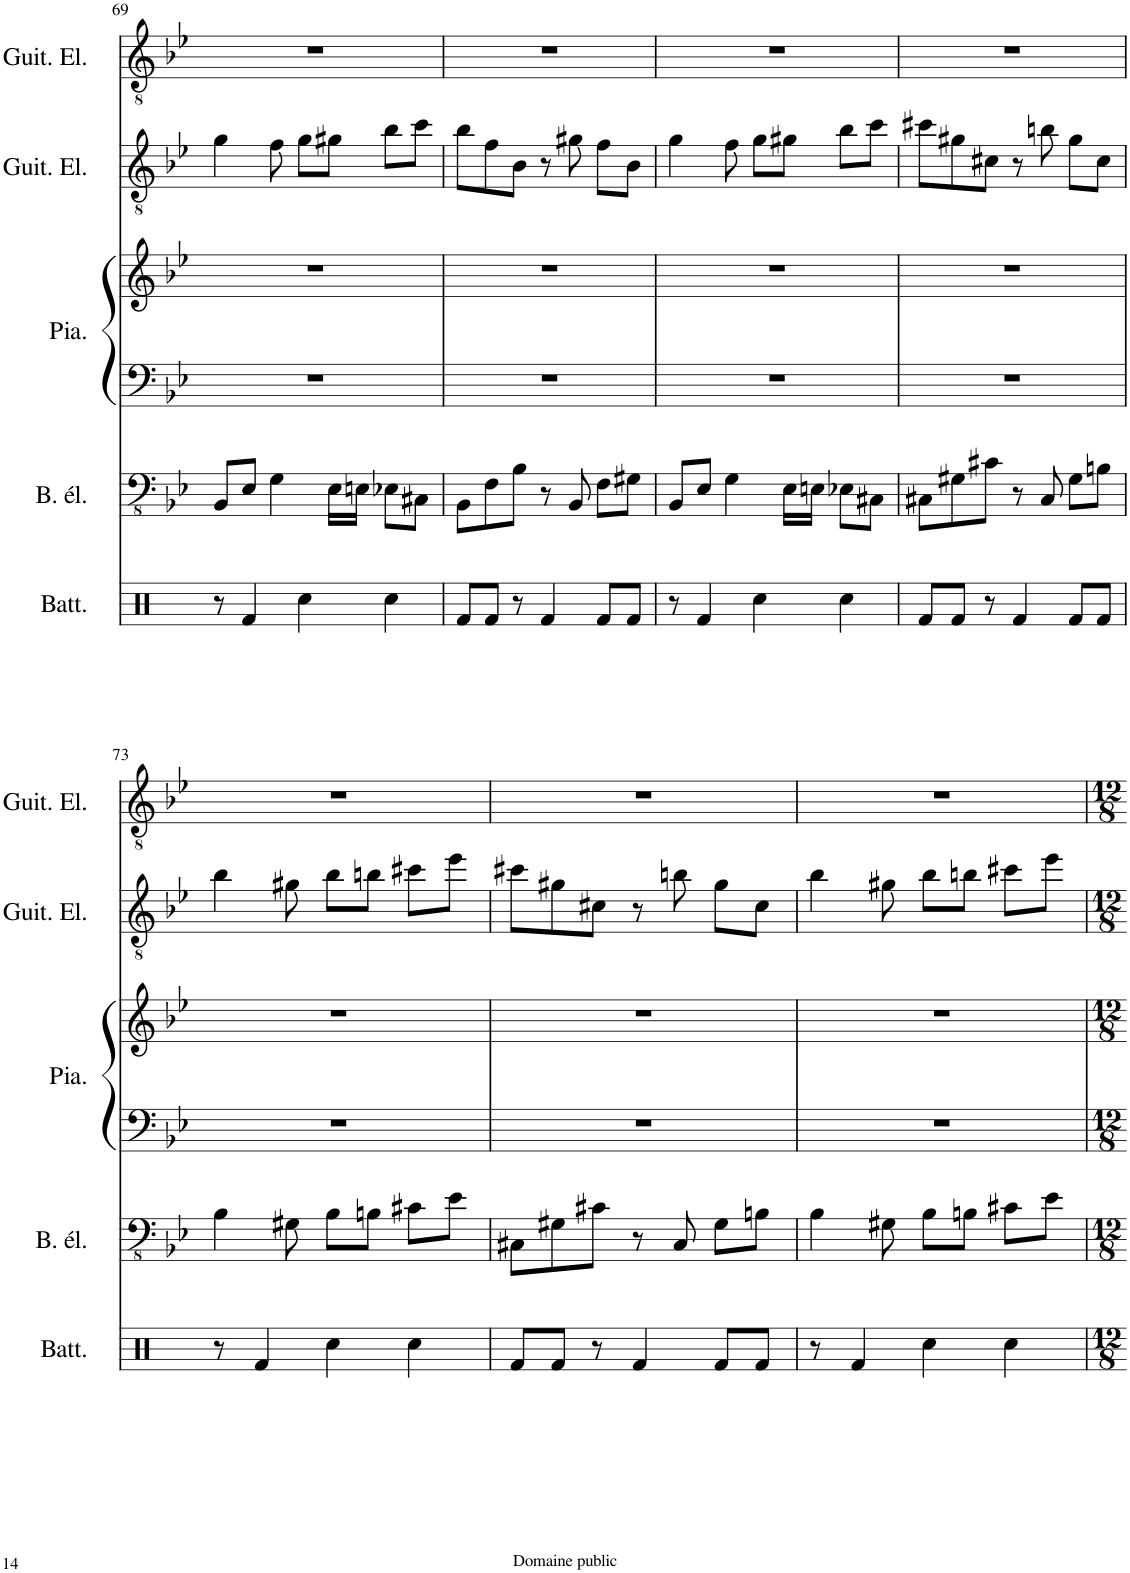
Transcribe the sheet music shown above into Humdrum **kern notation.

**kern	**kern	**kern	**kern	**kern	**kern
*part5	*part4	*part3	*part3	*part2	*part1
*staff6	*staff5	*staff4	*staff3	*staff2	*staff1
*I"Batterie	*I"Basse électrique	*I"Piano	*	*I"Guitare électrique	*I"Guitare électrique
*I'Batt.	*I'B. él.	*I'Pia.	*	*I'Guit. El.	*I'Guit. El.
!!LO:PB:g=z
*clefX	*clefFv4	*clefF4	*clefG2	*clefGv2	*clefGv2
*k[]	*k[b-e-]	*k[b-e-]	*k[b-e-]	*k[b-e-]	*k[b-e-]
*M7/8	*M7/8	*M7/8	*M7/8	*M7/8	*M7/8
=69	=69	=69	=69	=69	=69
8r	8BBB-/L	2..r	2..r	4g\	2..r
4Rf/	8EE-/J	.	.	.	.
.	4GG\	.	.	8f\	.
4Rcc\	.	.	.	8g\L	.
.	16EE-\LL	.	.	8g#X\J	.
.	16EEn\JJ	.	.	.	.
4Rcc\	8EE-X\L	.	.	8b-\L	.
.	8CC#X\J	.	.	8cc\J	.
=70	=70	=70	=70	=70	=70
8Rf/L	8BBB-\L	2..r	2..r	8b-\L	2..r
8Rf/J	8FF\	.	.	8f\	.
8r	8BB-\J	.	.	8B-\J	.
4Rf/	8r	.	.	8r	.
.	8BBB-/	.	.	8g#X\	.
8Rf/L	8FF\L	.	.	8f\L	.
8Rf/J	8GG#X\J	.	.	8B-\J	.
=71	=71	=71	=71	=71	=71
8r	8BBB-/L	2..r	2..r	4g\	2..r
4Rf/	8EE-/J	.	.	.	.
.	4GG\	.	.	8f\	.
4Rcc\	.	.	.	8g\L	.
.	16EE-\LL	.	.	8g#X\J	.
.	16EEn\JJ	.	.	.	.
4Rcc\	8EE-X\L	.	.	8b-\L	.
.	8CC#X\J	.	.	8cc\J	.
=72	=72	=72	=72	=72	=72
8Rf/L	8CC#X\L	2..r	2..r	8cc#X\L	2..r
8Rf/J	8GG#X\	.	.	8g#X\	.
8r	8C#X\J	.	.	8c#X\J	.
4Rf/	8r	.	.	8r	.
.	8CC#/	.	.	8bn\	.
8Rf/L	8GG#\L	.	.	8g#\L	.
8Rf/J	8BBn\J	.	.	8c#\J	.
!!LO:LB:g=z
=73	=73	=73	=73	=73	=73
8r	4BB-\	2..r	2..r	4b-\	2..r
4Rf/	.	.	.	.	.
.	8GG#X\	.	.	8g#X\	.
4Rcc\	8BB-\L	.	.	8b-\L	.
.	8BBn\J	.	.	8bn\J	.
4Rcc\	8C#X\L	.	.	8cc#X\L	.
.	8E-\J	.	.	8ee-\J	.
=74	=74	=74	=74	=74	=74
8Rf/L	8CC#X\L	2..r	2..r	8cc#X\L	2..r
8Rf/J	8GG#X\	.	.	8g#X\	.
8r	8C#X\J	.	.	8c#X\J	.
4Rf/	8r	.	.	8r	.
.	8CC#/	.	.	8bn\	.
8Rf/L	8GG#\L	.	.	8g#\L	.
8Rf/J	8BBn\J	.	.	8c#\J	.
=75	=75	=75	=75	=75	=75
8r	4BB-\	2..r	2..r	4b-\	2..r
4Rf/	.	.	.	.	.
.	8GG#X\	.	.	8g#X\	.
4Rcc\	8BB-\L	.	.	8b-\L	.
.	8BBn\J	.	.	8bn\J	.
4Rcc\	8C#X\L	.	.	8cc#X\L	.
.	8E-\J	.	.	8ee-\J	.
=	=	=	=	=	=
*-	*-	*-	*-	*-	*-
